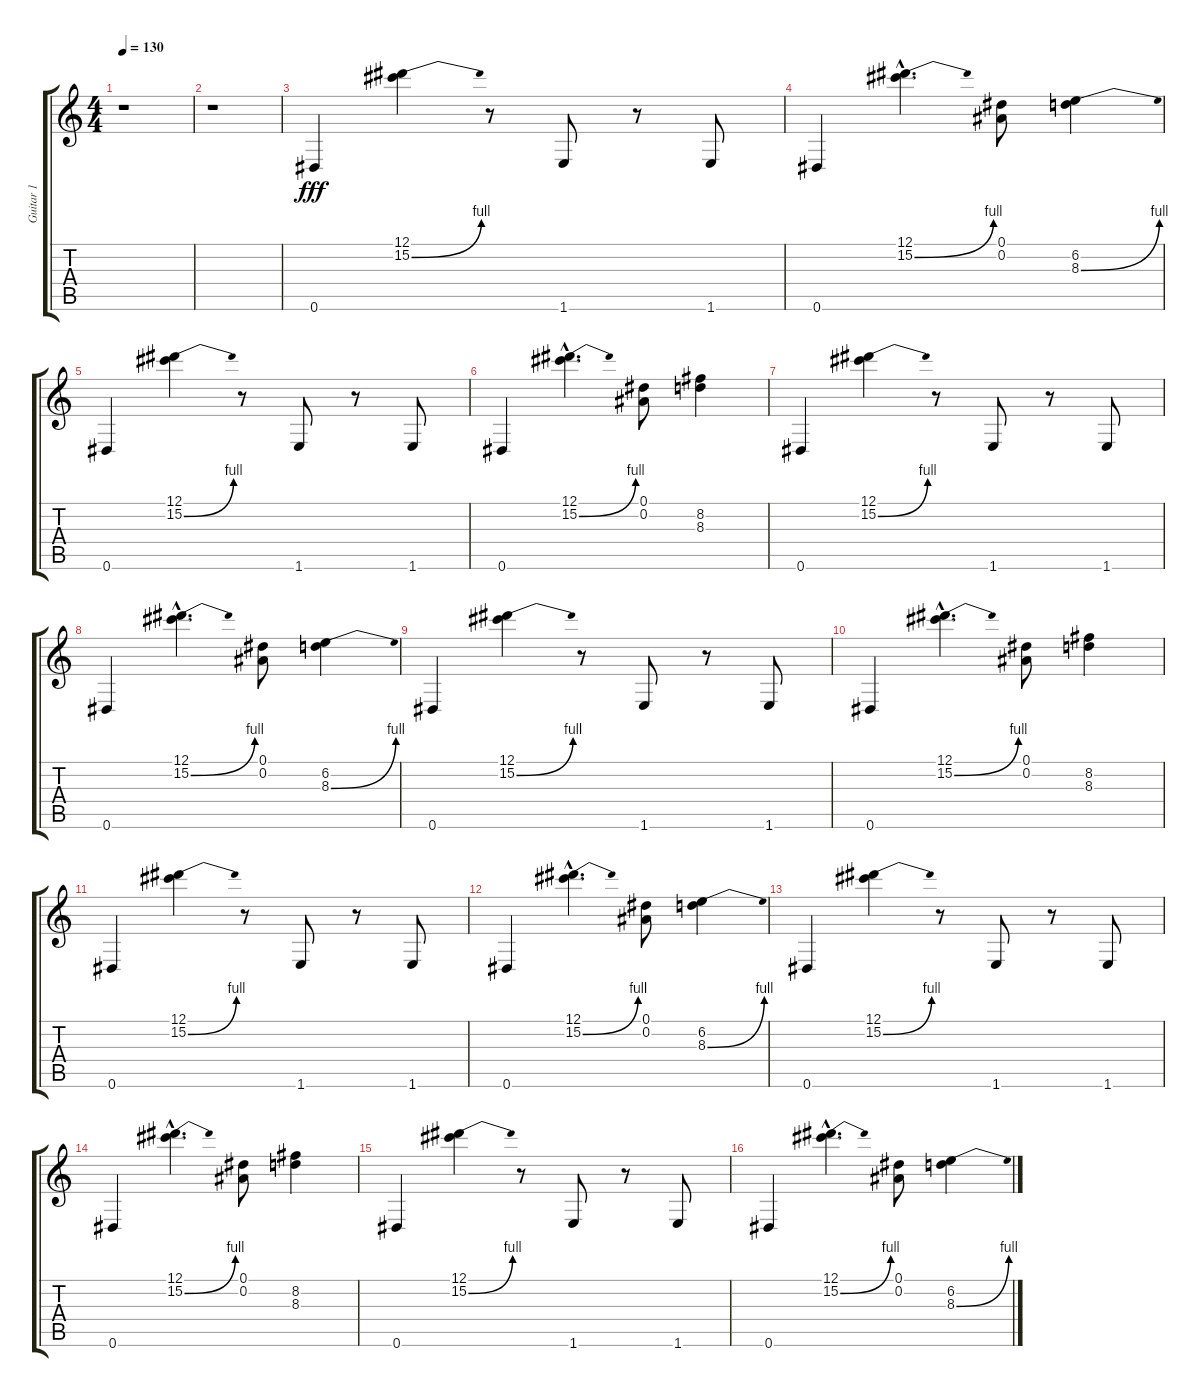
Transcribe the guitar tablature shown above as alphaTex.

\track ("Guitar 1" "Guitar 1") {instrument distortionguitar}
\staff {score tabs}
\tuning (Eb4 Bb3 Gb3 Db3 Ab2 Eb2) {hide}
\ts (4 4)
\tempo 130
\clef g2
\ks c
r.1{dy f} |
r.1 |
0.6.4{dy fff} (12.1 15.2{be (bend 0 0 60 4)}).4 r.8 1.6.8 r.8 1.6.8 |
0.6.4 (12.1{hac} 15.2{be (bend 0 0 60 4) hac}).4{d} (0.1 0.2).8 (6.2 8.3{be (bend 0 0 60 4)}).4 |
0.6.4 (12.1 15.2{be (bend 0 0 60 4)}).4 r.8 1.6.8 r.8 1.6.8 |
0.6.4 (12.1{hac} 15.2{be (bend 0 0 60 4) hac}).4{d} (0.1 0.2).8 (8.2 8.3).4 |
0.6.4 (12.1 15.2{be (bend 0 0 60 4)}).4 r.8 1.6.8 r.8 1.6.8 |
0.6.4 (12.1{hac} 15.2{be (bend 0 0 60 4) hac}).4{d} (0.1 0.2).8 (6.2 8.3{be (bend 0 0 60 4)}).4 |
0.6.4 (12.1 15.2{be (bend 0 0 60 4)}).4 r.8 1.6.8 r.8 1.6.8 |
0.6.4 (12.1{hac} 15.2{be (bend 0 0 60 4) hac}).4{d} (0.1 0.2).8 (8.2 8.3).4 |
0.6.4 (12.1 15.2{be (bend 0 0 60 4)}).4 r.8 1.6.8 r.8 1.6.8 |
0.6.4 (12.1{hac} 15.2{be (bend 0 0 60 4) hac}).4{d} (0.1 0.2).8 (6.2 8.3{be (bend 0 0 60 4)}).4 |
0.6.4 (12.1 15.2{be (bend 0 0 60 4)}).4 r.8 1.6.8 r.8 1.6.8 |
0.6.4 (12.1{hac} 15.2{be (bend 0 0 60 4) hac}).4{d} (0.1 0.2).8 (8.2 8.3).4 |
0.6.4 (12.1 15.2{be (bend 0 0 60 4)}).4 r.8 1.6.8 r.8 1.6.8 |
0.6.4 (12.1{hac} 15.2{be (bend 0 0 60 4) hac}).4{d} (0.1 0.2).8 (6.2 8.3{be (bend 0 0 60 4)}).4
